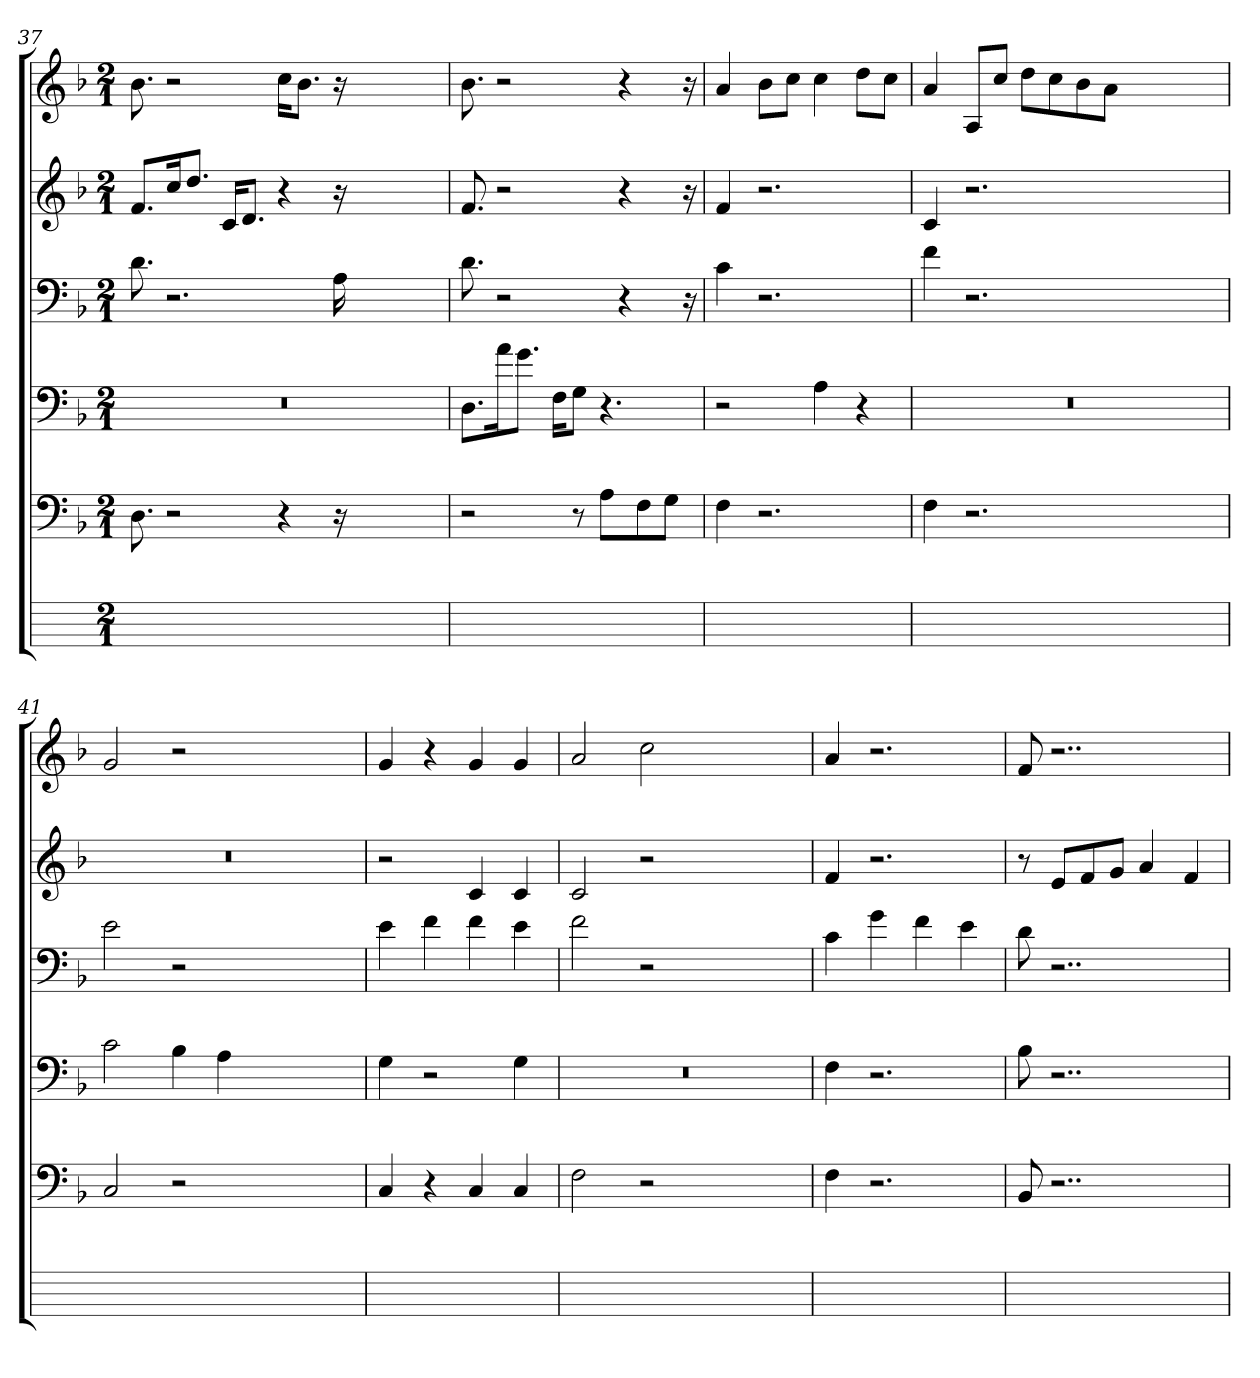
**kern	**kern	**kern	**kern	**kern	**kern
*part6	*part5	*part4	*part3	*part2	*part1
*staff6	*staff5	*staff4	*staff3	*staff2	*staff1
*	*clefF4	*clefF4	*clefF4	*clefG2	*clefG2
*	*k[b-]	*k[b-]	*k[b-]	*k[b-]	*k[b-]
*	*F:	*F:	*F:	*F:	*F:
*M2/1	*M2/1	*M2/1	*M2/1	*M2/1	*M2/1
=37	=37	=37	=37	=37	=37
0ryy	8.Di	0r	8.d	8.fiL	8.b-
.	2r	.	2.r	16ccjk	2r
.	.	.	.	8.ddjJ	.
.	.	.	.	16cjKL	.
.	.	.	.	8.dJ	.
.	4r	.	.	4r	16ccjKL
.	.	.	.	.	8.b-ZJ
.	16r	.	16Aj	16r	16r
.	1ryy	.	1ryy	1ryy	1ryy
=38	=38	=38	=38	=38	=38
1ryy	2r	8.DL	8.dZ	8.f	8.b-
.	.	16ajk	2r	2r	2r
.	.	8.gjJ	.	.	.
.	.	16FjKL	.	.	.
.	8r	8GiJ	.	.	.
.	8AjL	4.r	.	.	.
.	.	.	4r	4r	4r
.	8Fj	.	.	.	.
.	8GjJ	.	.	.	.
.	.	.	16r	16r	16r
=39	=39	=39	=39	=39	=39
1ryy	4F	2r	4c	4f	4a
.	2.r	.	2.r	2.r	8b-jL
.	.	.	.	.	8ccjJ
.	.	4A	.	.	4cci
.	.	4r	.	.	8ddjL
.	.	.	.	.	8ccjJ
=40	=40	=40	=40	=40	=40
0ryy	4F	0r	4fi	4c	4a
.	2.r	.	2.r	2.r	8AjL
.	.	.	.	.	8ccjJ
.	.	.	.	.	8ddiL
.	.	.	.	.	8ccj
.	.	.	.	.	8b-j
.	.	.	.	.	8ajJ
.	1ryy	.	1ryy	1ryy	1ryy
=41	=41	=41	=41	=41	=41
0ryy	2C	2c	2e	0r	2g
.	2r	4B-j	2r	.	2r
.	.	4Ai	.	.	.
.	1ryy	1ryy	1ryy	.	1ryy
=42	=42	=42	=42	=42	=42
1ryy	4C	4G	4eZ	2r	4g
.	4r	2r	4fj	.	4r
.	4CZ	.	4fi	4cZ	4gZ
.	4CZ	4GZ	4eZ	4cZ	4gZ
=43	=43	=43	=43	=43	=43
0ryy	2F	0r	2f	2c	2a
.	2r	.	2r	2r	2cci
.	1ryy	.	1ryy	1ryy	1ryy
=44	=44	=44	=44	=44	=44
1ryy	4F	4F	4ci	4f	4aZ
.	2.r	2.r	4gj	2.r	2.r
.	.	.	4fZ	.	.
.	.	.	4ei	.	.
=45	=45	=45	=45	=45	=45
1ryy	8BB-	8B-	8d	8r	8f
.	2..r	2..r	2..r	8ejL	2..r
.	.	.	.	8fj	.
.	.	.	.	8gjJ	.
.	.	.	.	4ai	.
.	.	.	.	4fj	.
=	=	=	=	=	=
*-	*-	*-	*-	*-	*-
